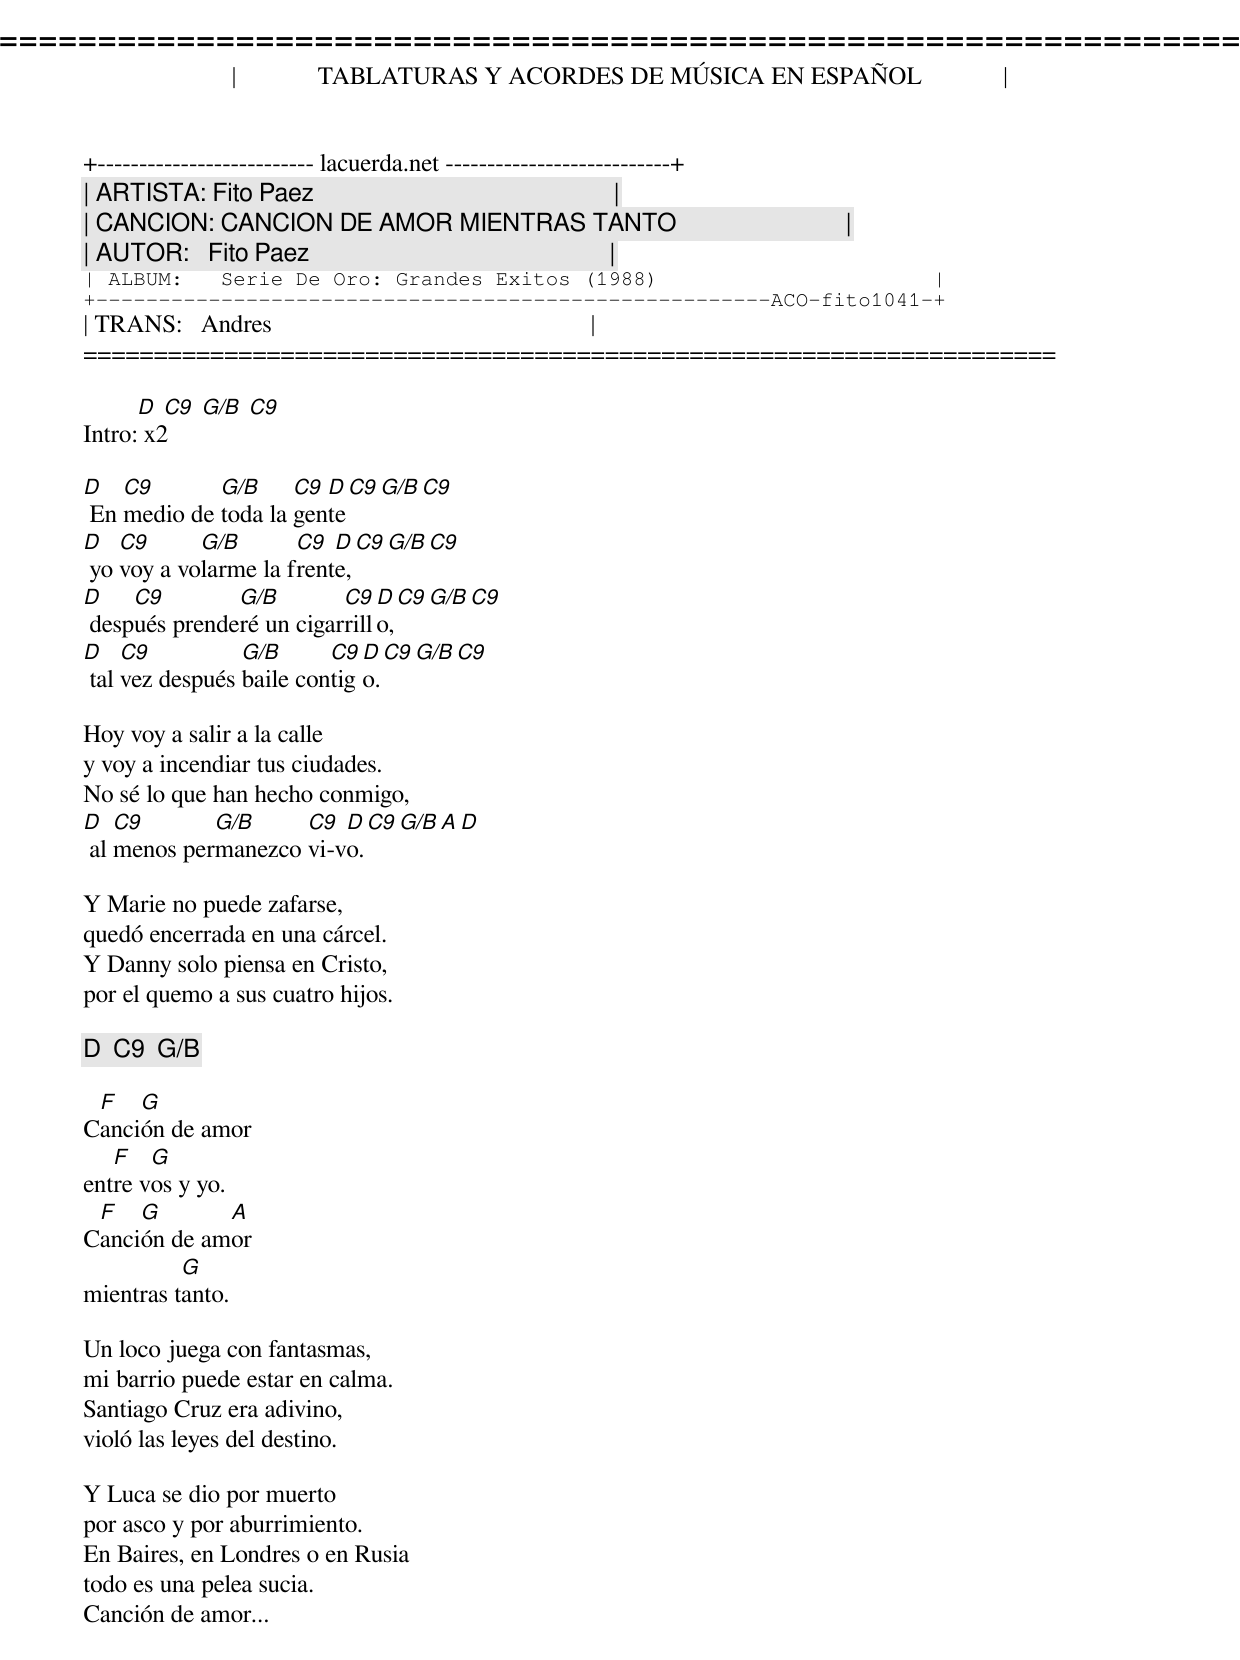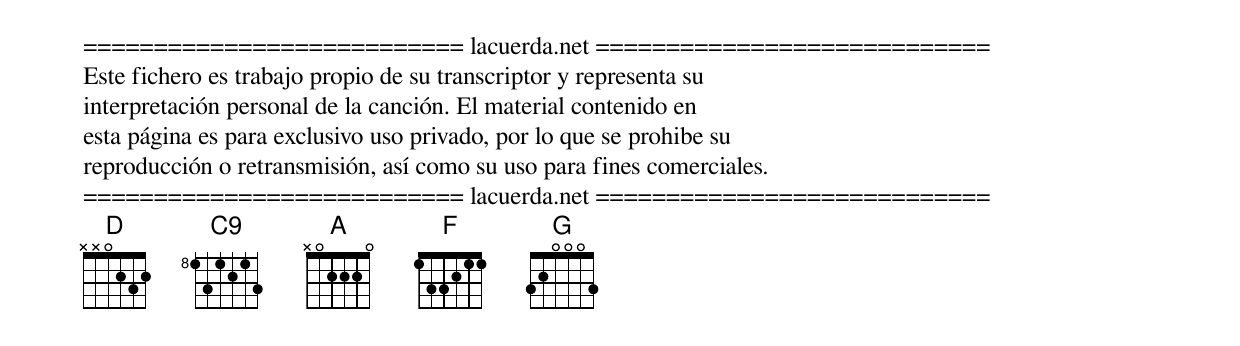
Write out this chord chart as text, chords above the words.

=====================================================================
|             TABLATURAS Y ACORDES DE MÚSICA EN ESPAÑOL             |
+-------------------------- lacuerda.net ---------------------------+
| ARTISTA: Fito Paez                                                |
| CANCION: CANCION DE AMOR MIENTRAS TANTO                           |
| AUTOR:   Fito Paez                                                |
| ALBUM:   Serie De Oro: Grandes Exitos (1988)                      |
+------------------------------------------------------ACO-fito1041-+
| TRANS:   Andres                                                   |
=====================================================================

Intro:[D  C9  G/B  C9] x2

D   C9       G/B     C9 D C9 G/B C9
 En medio de toda la gente
D   C9      G/B       C9  D C9 G/B C9
 yo voy a volarme la frente,
D    C9        G/B        C9  D C9 G/B C9
 después prenderé un cigarrillo,
D    C9          G/B      C9 D C9 G/B C9
 tal vez después baile contigo.

Hoy voy a salir a la calle
y voy a incendiar tus ciudades.
No sé lo que han hecho conmigo,
D   C9       G/B     C9  D C9 G/B A D
 al menos permanezco vi-vo.

Y Marie no puede zafarse,
quedó encerrada en una cárcel.
Y Danny solo piensa en Cristo,
por el quemo a sus cuatro hijos.

[D  C9  G/B]

 F   G
Canción de amor
   F   G
entre vos y yo.
 F   G       A
Canción de amor
          G
mientras tanto.

Un loco juega con fantasmas,
mi barrio puede estar en calma.
Santiago Cruz era adivino,
violó las leyes del destino.

Y Luca se dio por muerto
por asco y por aburrimiento.
En Baires, en Londres o en Rusia
todo es una pelea sucia.
Canción de amor...


=========================== lacuerda.net ============================
Este fichero es trabajo propio de su transcriptor y representa su
interpretación personal de la canción. El material contenido en
esta página es para exclusivo uso privado, por lo que se prohibe su
reproducción o retransmisión, así como su uso para fines comerciales.
=========================== lacuerda.net ============================
